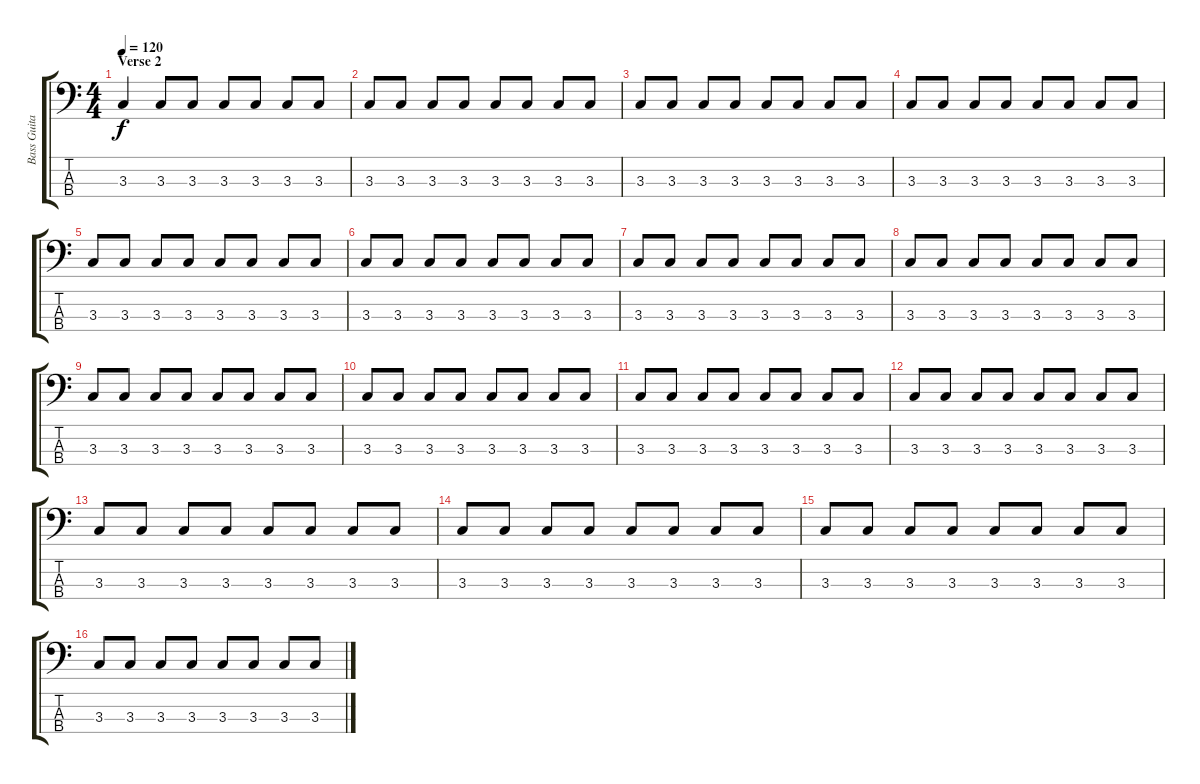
\track ("Bass Guitar" "Bass Guita") {instrument electricbassfinger}
\staff {score tabs}
\tuning (G2 D2 A1 E1) {hide}
\ts (4 4)
\section ("" "Verse 2")
\tempo 120
\clef f4
\ks c
3.3.4{dy f} 3.3.8 3.3.8 3.3.8 3.3.8 3.3.8 3.3.8 |
3.3.8 3.3.8 3.3.8 3.3.8 3.3.8 3.3.8 3.3.8 3.3.8 |
3.3.8 3.3.8 3.3.8 3.3.8 3.3.8 3.3.8 3.3.8 3.3.8 |
3.3.8 3.3.8 3.3.8 3.3.8 3.3.8 3.3.8 3.3.8 3.3.8 |
3.3.8 3.3.8 3.3.8 3.3.8 3.3.8 3.3.8 3.3.8 3.3.8 |
3.3.8 3.3.8 3.3.8 3.3.8 3.3.8 3.3.8 3.3.8 3.3.8 |
3.3.8 3.3.8 3.3.8 3.3.8 3.3.8 3.3.8 3.3.8 3.3.8 |
3.3.8 3.3.8 3.3.8 3.3.8 3.3.8 3.3.8 3.3.8 3.3.8 |
3.3.8 3.3.8 3.3.8 3.3.8 3.3.8 3.3.8 3.3.8 3.3.8 |
3.3.8 3.3.8 3.3.8 3.3.8 3.3.8 3.3.8 3.3.8 3.3.8 |
3.3.8 3.3.8 3.3.8 3.3.8 3.3.8 3.3.8 3.3.8 3.3.8 |
3.3.8 3.3.8 3.3.8 3.3.8 3.3.8 3.3.8 3.3.8 3.3.8 |
3.3.8 3.3.8 3.3.8 3.3.8 3.3.8 3.3.8 3.3.8 3.3.8 |
3.3.8 3.3.8 3.3.8 3.3.8 3.3.8 3.3.8 3.3.8 3.3.8 |
3.3.8 3.3.8 3.3.8 3.3.8 3.3.8 3.3.8 3.3.8 3.3.8 |
3.3.8 3.3.8 3.3.8 3.3.8 3.3.8 3.3.8 3.3.8 3.3.8
